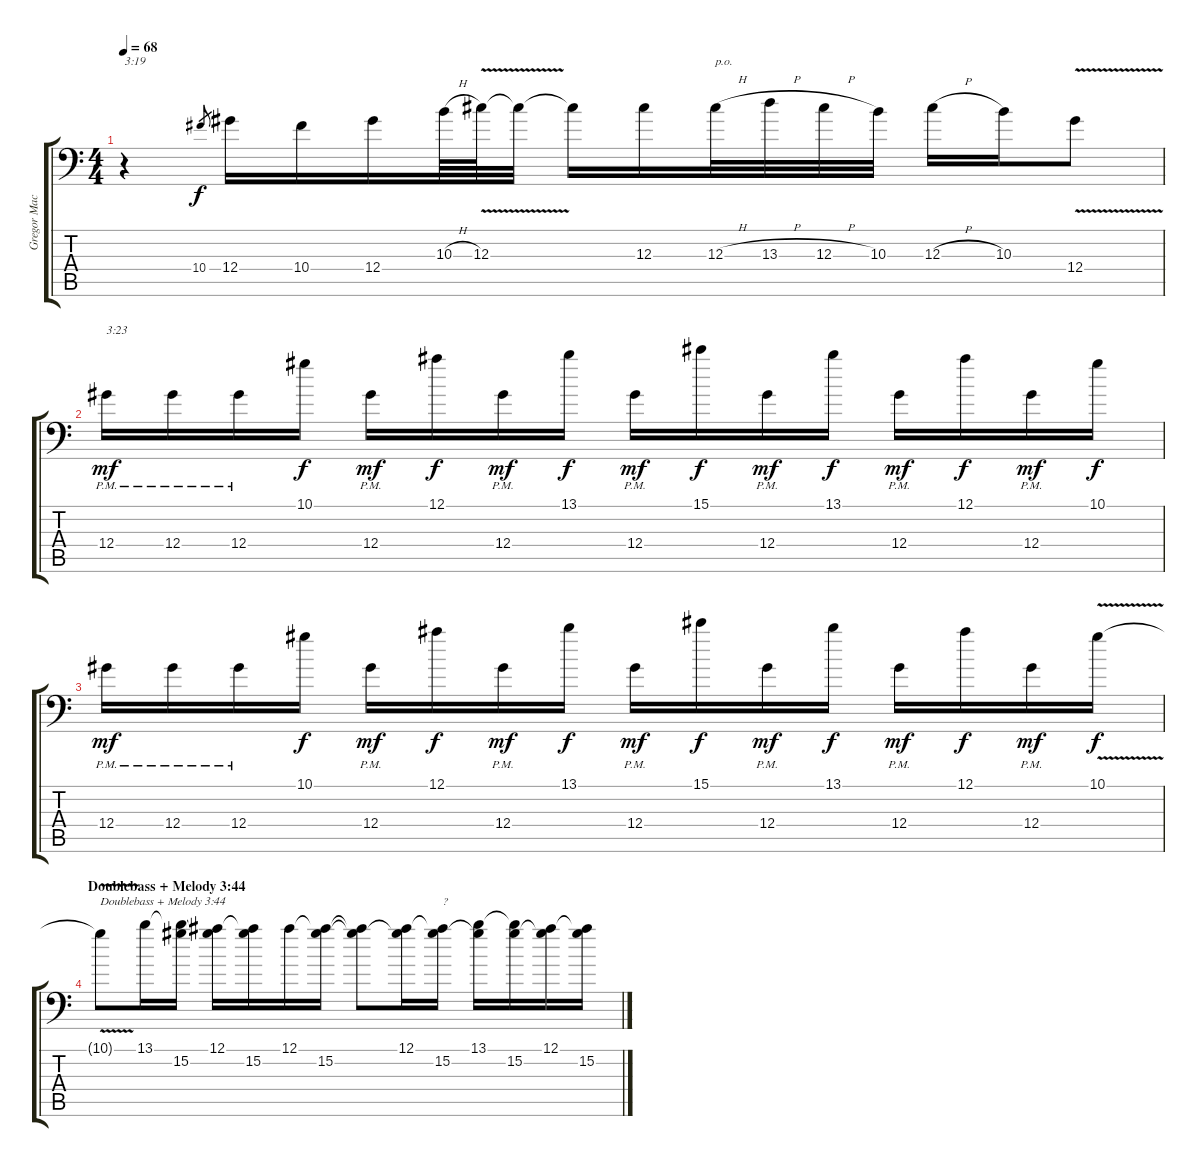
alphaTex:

\track ("Gregor Mackintosh (A#-Tuning)" "Gregor Mac") {instrument overdrivenguitar}
\staff {score tabs}
\tuning (Bb3 F3 Db3 Ab2 Eb2 Bb1) {hide}
\ts (4 4)
\tempo 68
\clef f4
\ks c
r.4{txt "3:19" dy f} 10.4.8{gr} 12.4.16 10.4.16 12.4.16 10.3{h}.64 12.3{v}.64 12.3{t}.32 12.3{t}.16 12.3.16 12.3{h}.32{txt "p.o."} 13.3{h}.32 12.3{h}.32 10.3.32 12.3{h}.16 10.3.16 12.4{v}.8 |
12.4{pm}.16{txt "3:23" dy mf} 12.4{pm}.16 12.4{pm}.16 10.1.16{dy f} 12.4{pm}.16{dy mf} 12.1.16{dy f} 12.4{pm}.16{dy mf} 13.1.16{dy f} 12.4{pm}.16{dy mf} 15.1.16{dy f} 12.4{pm}.16{dy mf} 13.1.16{dy f} 12.4{pm}.16{dy mf} 12.1.16{dy f} 12.4{pm}.16{dy mf} 10.1.16{dy f} |
12.4{pm}.16{dy mf} 12.4{pm}.16 12.4{pm}.16 10.1.16{dy f} 12.4{pm}.16{dy mf} 12.1.16{dy f} 12.4{pm}.16{dy mf} 13.1.16{dy f} 12.4{pm}.16{dy mf} 15.1.16{dy f} 12.4{pm}.16{dy mf} 13.1.16{dy f} 12.4{pm}.16{dy mf} 12.1.16{dy f} 12.4{pm}.16{dy mf} 10.1{v}.16{dy f} |
\section ("" "Doublebass + Melody 3:44")
10.1{t}.8{txt "Doublebass + Melody 3:44"} 13.1.16{instrument electricguitarjazz} (13.1{t} 15.2).16 (12.1 15.2{t}).16 (12.1{t} 15.2).16 12.1.16 (12.1{t} 15.2).16 (12.1{t} 15.2{t}).8 (12.1 15.2{t}).16 (12.1{t} 15.2).16{txt "?"} (13.1 15.2{t}).16 (13.1{t} 15.2).16 (12.1 15.2{t}).16 (12.1{t} 15.2).16
